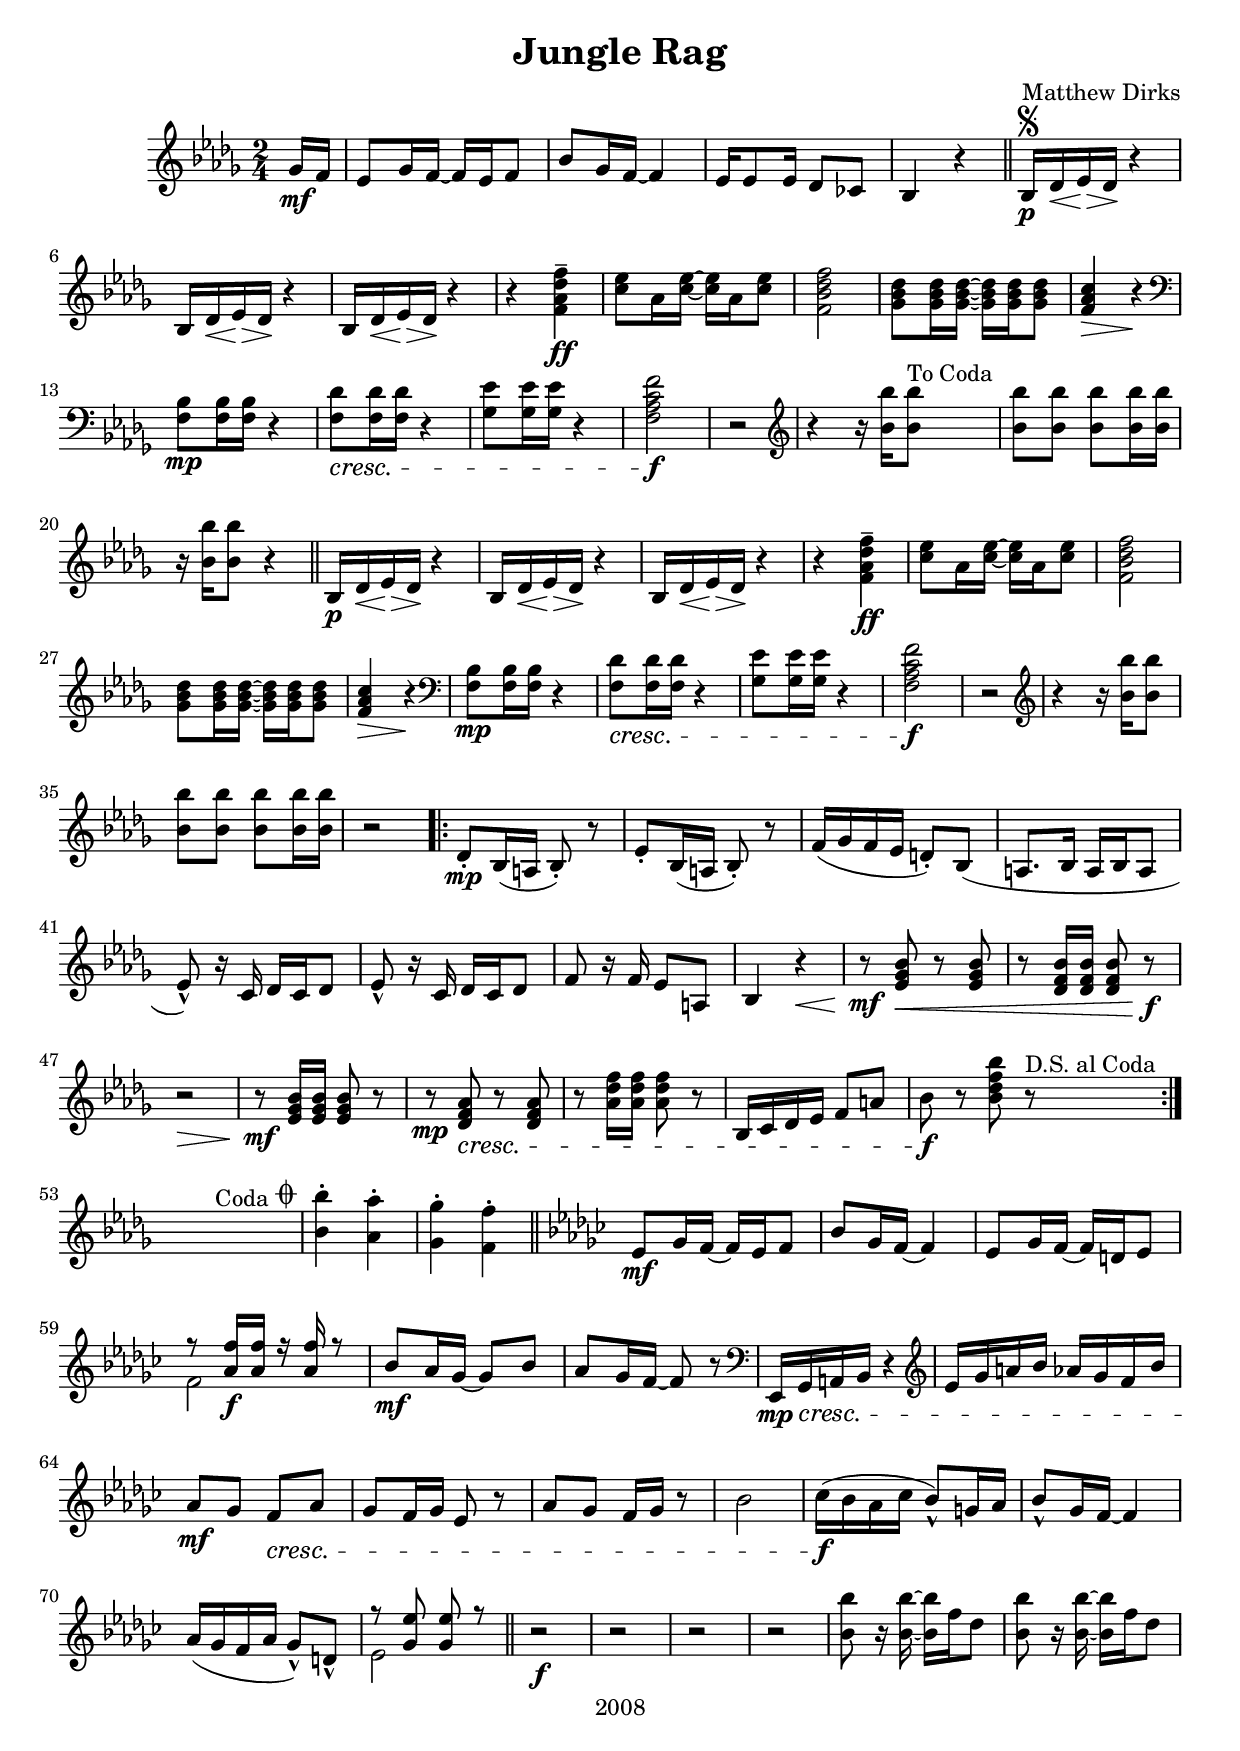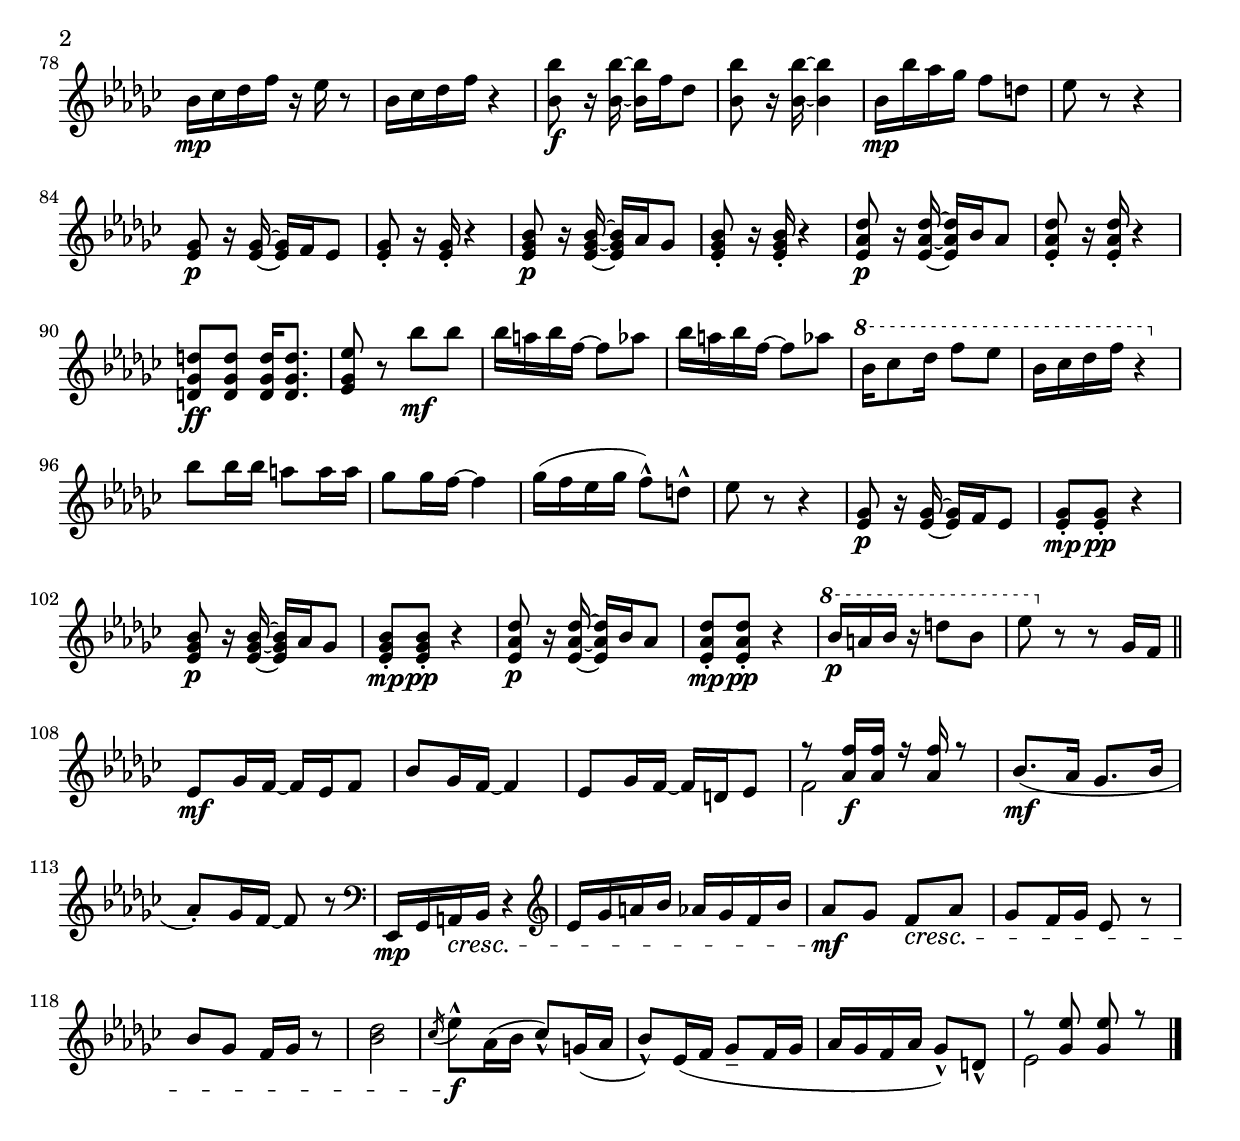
\version "2.18.2"

\header {
  title = "Jungle Rag"
  composer = "Matthew Dirks"
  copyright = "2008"
}

\score {
  \relative c'' {
    \new PianoStaff
    <<
      \new Staff = "up" { % right hand staff
	\clef treble
	\key bes \minor
	\time 2/4
				% Four-plus-pickup bar intro
	\partial 8 ges16\mf f | % pickup measure
	ees8 ges16 f~ f ees f8 |
	bes8 ges16 f~ f4 |
	ees16 es8 ees16 des8 ces |
	bes4 r4 \bar "||"
	% Strain 1, first time
	bes16\p\segno des\< ees\> des\! r4 |
	\repeat unfold 2 {bes16 des\< ees\> des\! r4} |
	r4 <f\tenuto aes des f>\ff |
	<c' ees>8 aes16 <c ees>~ <c ees> aes <c ees>8 |
	<f, bes des f>2 |
	<ges bes des>8 <ges bes des>16 <ges bes des>~
	<ges bes des> <ges bes des> <ges bes des>8 |
	<f aes c>4\> r4\! |
	\clef bass
	<f, bes>8\mp <f bes>16 <f bes> r4 |
	% The following line is tweaked
	% slightly from the 2008 version:
	% changed bottom note from aes to f,
	% kept this bar in bass clef instead of treble
	<f des'>8\cresc <f des'>16 <f des'> r4 |
	<ges ees'>8 <ges ees'>16 <ges ees'> r4 |
	% Change from 2008 version: move f mark earlier
	<f aes c f>2\f | % end cresc. from three bars ago
	r2 \clef treble |
	\textLengthOn
	r4 r16 <bes' bes'>16 <bes bes'>8^"To Coda"
	<bes bes'> <bes bes'> <bes bes'>
	<bes bes'>16 <bes bes'> |
	r16 <bes bes'> <bes bes'>8 r4
	% Strain 1, second time
	\bar "||"
	bes,16\p des\< ees\> des\! r4 |
	\repeat unfold 2 {bes16 des\< ees\> des\! r4} |
	r4 <f\tenuto aes des f>\ff |
	<c' ees>8 aes16 <c ees>~ <c ees> aes <c ees>8 |
	<f, bes des f>2 |
	<ges bes des>8 <ges bes des>16 <ges bes des>~
	<ges bes des> <ges bes des> <ges bes des>8 |
	<f aes c>4\> r4\! |
	\clef bass
	<f, bes>8\mp <f bes>16 <f bes> r4 |
	<f des'>8\cresc <f des'>16 <f des'> r4 |
	<ges ees'>8 <ges ees'>16 <ges ees'> r4 |
	<f aes c f>2\f | % end cresc. from three bars ago
	r2 \clef treble |
	r4 r16 <bes' bes'>16 <bes bes'>8 |
	<bes bes'> <bes bes'> <bes bes'> <bes bes'>16 <bes bes'> |
	r2
				% Strain 2
	\repeat volta 2 {
	  des,8\staccato\mp bes16( a bes8)\staccato r8 |
	  ees\staccato bes16( a bes8)\staccato r8 |
	  f'16( ges f ees d8)\staccato bes8( |
	  a8. bes16 a16 bes a8 |
	  ees'8\marcato) r16 c16 des c des8 |
	  ees8\marcato r16 c16 des c des8 |
	  f8 r16 f16 ees8 a, |
	  bes4 r4\< |
	  r8\mf <ees ges bes>\< r8 <ees ges bes> |
	  r8 <des f bes>16 <des f bes> <des f bes>8 r8\f |
	  r2\> |
	  r8\mf <ees ges bes>16 <ees ges bes> <ees ges bes>8 r8 |
	  r8\mp <des f aes>\cresc r8 <des f aes> |
	  r8 <aes' des f>16 <aes des f> <aes des f>8 r8|
	  bes,16 c des ees f8 a |
	  bes\f r8 <bes des f bes> r8^"D.S. al Coda" | % End cresc.
	} % end repeat / end Strain 2
	
	% Coda / transition to trio
	\break
	s4 s8^"Coda" s8\coda | % Extra measure for spacing before coda
	<bes bes'>4\staccato  <aes aes'>\staccato |
	<ges ges'>\staccato <f f'>\staccato \bar "||"

	% Trio, first time
	\key ees \minor
	ees8\mf ges16 f~ f ees f8 |
	bes8 ges16 f~ f4
	ees8 ges16 f~ f d ees8 |
	% voiceOne gets upstems, voiceTwo gets downstems
	<<{\voiceOne r8 <aes f'>16\f <aes f'> r16 <aes f'> r8}
	  \new Voice {\voiceTwo f2} >> | 
	\oneVoice % Need this, else voiceOne behavior remains (and looks ugly)
	bes8\mf aes16 ges~ ges8 bes |
	aes ges16 f~ f8 r8 |
	\clef bass
	ees,,16\mp\cresc ges a bes r4 \clef treble |
	ees'16 ges a bes aes ges f bes |
	aes8\mf ges f\cresc aes |
	ges f16 ges ees8 r8 |
	aes ges f16 ges r8 |
	bes2 |
	ces16(\f bes aes ces bes8)\marcato g16 aes |
	bes8\marcato ges16 f~ f4 |
	aes16( ges f aes ges8)\marcato d\marcato |

	<< {\voiceOne r8 <ges ees'> <ges ees'> r8}
	   \new Voice {\voiceTwo ees2} >> |
	\oneVoice

	% Four-bar vamp
	\bar "||"
	r2\f r2 r2 r2

	% Fourth Strain
	\repeat unfold 2 {
	  <bes' bes'>8 r16 <bes bes'>16~ <bes bes'> f' des8
	} % end repeat
	bes16\mp ces des f r ees r8 |
	bes16 ces des f r4 |
	<bes, bes'>8\f r16 <bes bes'>16~ <bes bes'> f' des8 |
	<bes bes'> r16 <bes bes'>16~ <bes bes'>4 |
	bes16\mp bes' aes ges f8 d |
	ees8 r8 r4 |
	<ees, ges>8\p r16 <ees ges>16~ <ees ges> f ees8 |
	<ees ges>8\staccato r16 <ees ges>16\staccato r4 |
	<ees ges bes>8\p r16 <ees ges bes>16~ <ees ges bes> aes ges8 |
	<ees ges bes>8\staccato r16 <ees ges bes>\staccato r4 |
	<ees aes des>8\p r16 <ees aes des>16~ <ees aes des> bes' aes8|
	<ees aes des>8\staccato r16 <ees aes des>\staccato r4
	<d ges d'>8\ff <d ges d'> <d ges d'>16 <d ges d'>8. |
	<ees ges ees'>8 r8 bes''\mf bes
	% Fourth strain, second time
	\repeat unfold 2 {bes16 a bes f~ f8 aes}
	\ottava #1
	bes16 ces8 des16 f8 ees |
	bes16 ces des f r4 |
	\ottava #0
	bes,8 bes16 bes a8 a16 a |
	ges8 ges16 f~ f4 |
	ges16( f ees ges f8)\marcato d\marcato |
	ees8 r8 r4 |
	<ees, ges>8\p r16 <ees ges>16~ <ees ges> f ees8 |
	<ees ges>8\staccato\mp <ees ges>8\staccato\pp r4 |
	<ees ges bes>8\p r16 <ees ges bes>~ <ees ges bes> aes ges8 |
	<ees ges bes>\staccato\mp <ees ges bes>\staccato\pp r4 |
	<ees aes des>8\p r16 <ees aes des>~ <ees aes des> bes' aes8 |
	<ees aes des>\staccato\mp <ees aes des>\staccato\pp r4
	\ottava #1
	bes''16\p a bes r16 d8 bes |
	ees \ottava #0 r8 r8

	% Trio, second time
	ges,,16 f \bar "||"
	ees8\mf ges16 f~ f ees f8 |
	bes8 ges16 f~ f4 |
	ees8 ges16 f~ f d ees8 |
	<<{\voiceOne r8 <aes f'>16\f <aes f'> r16 <aes f'> r8}
	  \new Voice {\voiceTwo f2} >> | 
	\oneVoice
	bes8.\mf( aes16 ges8. bes16 |
	aes8\staccato) ges16 f~ f8 r8 \clef bass |
	ees,,16\mp ges a\cresc bes r4 \clef treble |
	ees'16 ges a bes aes ges f bes |
	aes8\mf ges f\cresc aes |
	ges8 f16 ges ees8 r8
	bes' ges f16 ges r8
	<bes des>2
	\acciaccatura ces16 ees8\marcato\f aes,16( bes ces8\marcato) g16( aes |
	bes8\marcato) ees,16( f ges8\tenuto f16 ges |
	aes ges f aes ges8\marcato) d\marcato
	<< {\voiceOne r8 <ges ees'> <ges ees'> r8}
	   \new Voice {\voiceTwo ees2} >>
	\oneVoice \bar "|."	
      } % end right hand staff
    >>
  } % end relative
} % end score
